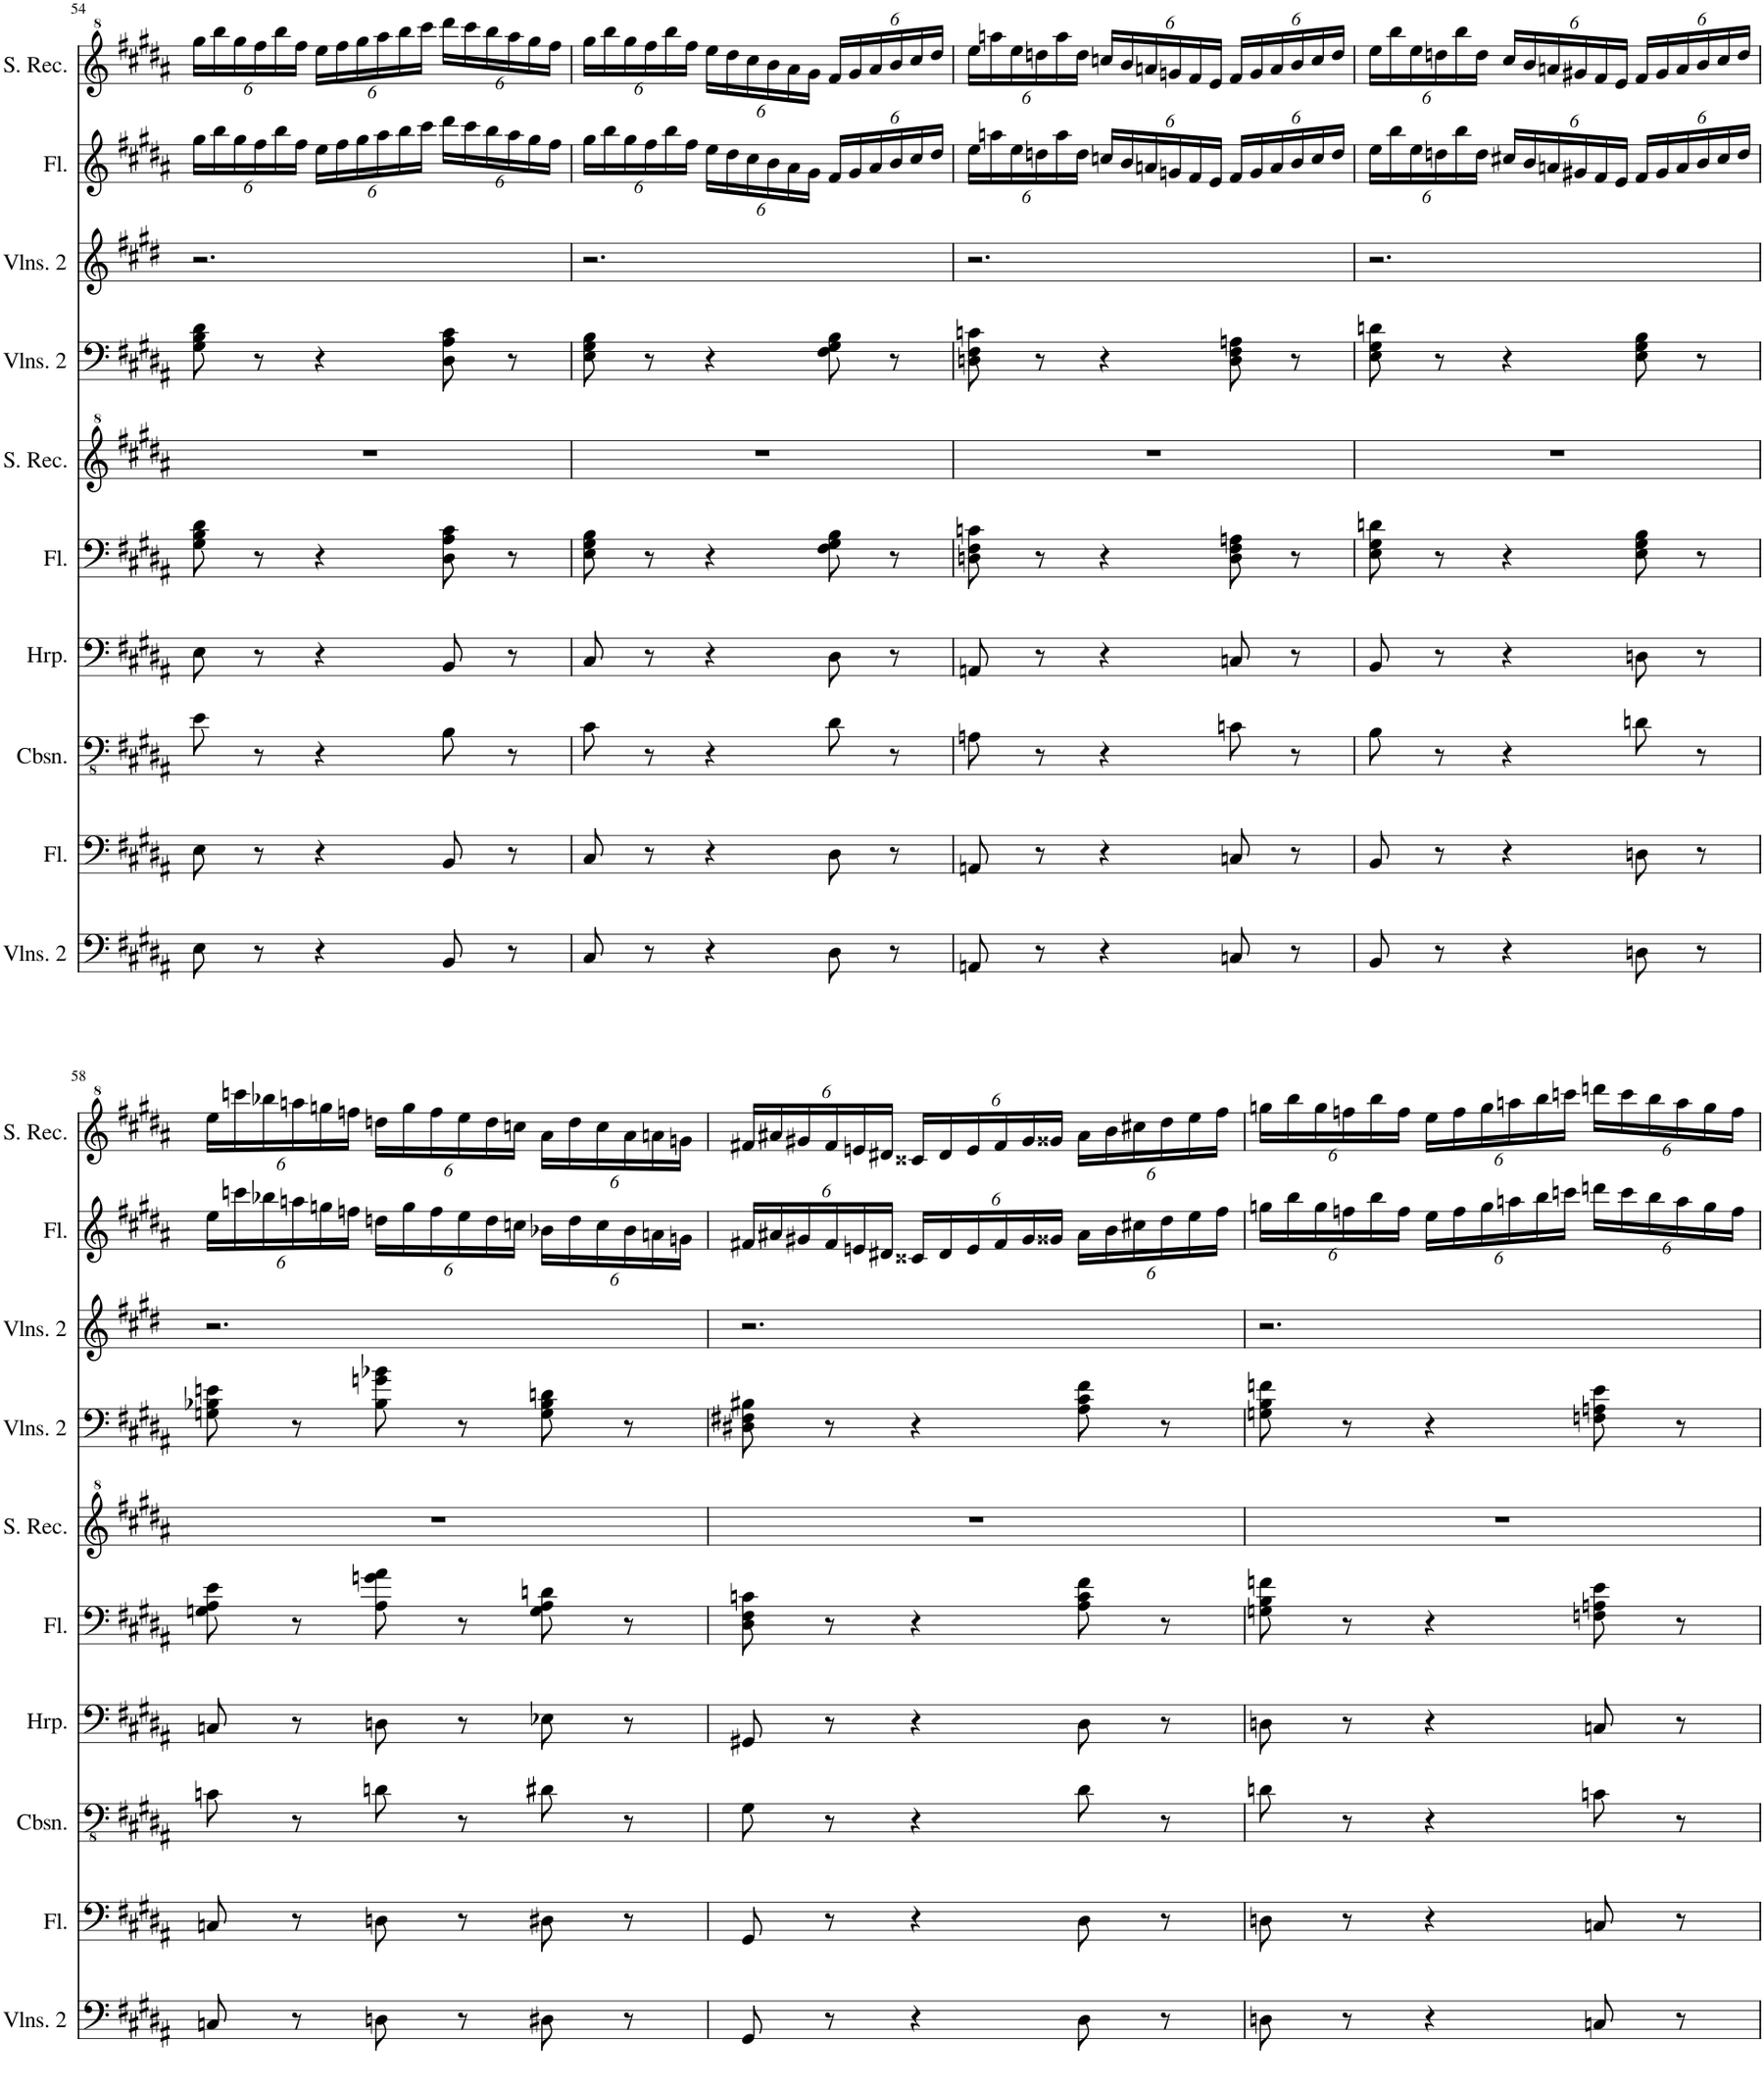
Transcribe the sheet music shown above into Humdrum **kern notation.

**kern	**kern	**kern	**kern	**kern	**kern	**kern	**kern	**kern	**kern
*part10	*part9	*part8	*part7	*part6	*part5	*part4	*part3	*part2	*part1
*staff10	*staff9	*staff8	*staff7	*staff6	*staff5	*staff4	*staff3	*staff2	*staff1
*I"Violins 2	*I"Flute	*I"Contrabassoon	*I"Harp	*I"Flute	*I"Soprano Recorder	*I"Violins 2	*I"Violins 2	*I"Flute	*I"Soprano Recorder
*I'Vlns. 2	*I'Fl.	*I'Cbsn.	*I'Hrp.	*I'Fl.	*I'S. Rec.	*I'Vlns. 2	*I'Vlns. 2	*I'Fl.	*I'S. Rec.
!!LO:PB:g=z
*clefF4	*clefF4	*clefFv4	*clefF4	*clefF4	*clefG^2	*clefF4	*clefG2	*clefG2	*clefG^2
*	*	*Trd7c12	*	*	*	*	*	*	*
*k[f#c#g#d#a#]	*k[f#c#g#d#a#]	*k[f#c#g#d#a#]	*k[f#c#g#d#a#]	*k[f#c#g#d#a#]	*k[f#c#g#d#a#]	*k[f#c#g#d#a#]	*k[f#c#g#d#]	*k[f#c#g#d#a#]	*k[f#c#g#d#a#]
*M3/4	*M3/4	*M3/4	*M3/4	*M3/4	*M3/4	*M3/4	*M3/4	*M3/4	*M3/4
*	*	*	*	*	*	*	*	*Xbrackettup	*Xbrackettup
=54	=54	=54	=54	=54	=54	=54	=54	=54	=54
8E\	8E\	8E\	8E\	8G#\ 8B\ 8d#\	2.r	8G#\ 8B\ 8d#\	2.r	24gg#\LL	24ggg#\LL
.	.	.	.	.	.	.	.	24bb\	24bbb\
.	.	.	.	.	.	.	.	24gg#\	24ggg#\
8r	8r	8r	8r	8r	.	8r	.	24ff#\	24fff#\
.	.	.	.	.	.	.	.	24bb\	24bbb\
.	.	.	.	.	.	.	.	24ff#\JJ	24fff#\JJ
4r	4r	4r	4r	4r	.	4r	.	24ee\LL	24eee\LL
.	.	.	.	.	.	.	.	24ff#\	24fff#\
.	.	.	.	.	.	.	.	24gg#\	24ggg#\
.	.	.	.	.	.	.	.	24aa#\	24aaa#\
.	.	.	.	.	.	.	.	24bb\	24bbb\
.	.	.	.	.	.	.	.	24ccc#\JJ	24cccc#\JJ
8BB/	8BB/	8BB\	8BB/	8D#\ 8A#\ 8c#\	.	8D#\ 8A#\ 8c#\	.	24ddd#\LL	24dddd#\LL
.	.	.	.	.	.	.	.	24ccc#\	24cccc#\
.	.	.	.	.	.	.	.	24bb\	24bbb\
8r	8r	8r	8r	8r	.	8r	.	24aa#\	24aaa#\
.	.	.	.	.	.	.	.	24gg#\	24ggg#\
.	.	.	.	.	.	.	.	24ff#\JJ	24fff#\JJ
=55	=55	=55	=55	=55	=55	=55	=55	=55	=55
8C#/	8C#/	8C#\	8C#/	8E\ 8G#\ 8B\	2.r	8E\ 8G#\ 8B\	2.r	24gg#\LL	24ggg#\LL
.	.	.	.	.	.	.	.	24bb\	24bbb\
.	.	.	.	.	.	.	.	24gg#\	24ggg#\
8r	8r	8r	8r	8r	.	8r	.	24ff#\	24fff#\
.	.	.	.	.	.	.	.	24bb\	24bbb\
.	.	.	.	.	.	.	.	24ff#\JJ	24fff#\JJ
4r	4r	4r	4r	4r	.	4r	.	24ee\LL	24eee\LL
.	.	.	.	.	.	.	.	24dd#\	24ddd#\
.	.	.	.	.	.	.	.	24cc#\	24ccc#\
.	.	.	.	.	.	.	.	24b\	24bb\
.	.	.	.	.	.	.	.	24a#\	24aa#\
.	.	.	.	.	.	.	.	24g#\JJ	24gg#\JJ
8D#\	8D#\	8D#\	8D#\	8F#\ 8G#\ 8B\	.	8F#\ 8G#\ 8B\	.	24f#/LL	24ff#/LL
.	.	.	.	.	.	.	.	24g#/	24gg#/
.	.	.	.	.	.	.	.	24a#/	24aa#/
8r	8r	8r	8r	8r	.	8r	.	24b/	24bb/
.	.	.	.	.	.	.	.	24cc#/	24ccc#/
.	.	.	.	.	.	.	.	24dd#/JJ	24ddd#/JJ
=56	=56	=56	=56	=56	=56	=56	=56	=56	=56
8AAn/	8AAn/	8AAn\	8AAn/	8Dn\ 8F#\ 8cn\	2.r	8Dn\ 8F#\ 8cn\	2.r	24ee\LL	24eee\LL
.	.	.	.	.	.	.	.	24aan\	24aaan\
.	.	.	.	.	.	.	.	24ee\	24eee\
8r	8r	8r	8r	8r	.	8r	.	24ddn\	24dddn\
.	.	.	.	.	.	.	.	24aa\	24aaa\
.	.	.	.	.	.	.	.	24dd\JJ	24ddd\JJ
4r	4r	4r	4r	4r	.	4r	.	24ccn/LL	24cccn/LL
.	.	.	.	.	.	.	.	24b/	24bb/
.	.	.	.	.	.	.	.	24an/	24aan/
.	.	.	.	.	.	.	.	24gn/	24ggn/
.	.	.	.	.	.	.	.	24f#/	24ff#/
.	.	.	.	.	.	.	.	24e/JJ	24ee/JJ
8Cn/	8Cn/	8Cn\	8Cn/	8D\ 8F#\ 8An\	.	8D\ 8F#\ 8An\	.	24f#/LL	24ff#/LL
.	.	.	.	.	.	.	.	24g/	24gg/
.	.	.	.	.	.	.	.	24a/	24aa/
8r	8r	8r	8r	8r	.	8r	.	24b/	24bb/
.	.	.	.	.	.	.	.	24cc/	24ccc/
.	.	.	.	.	.	.	.	24dd/JJ	24ddd/JJ
=57	=57	=57	=57	=57	=57	=57	=57	=57	=57
8BB/	8BB/	8BB\	8BB/	8E\ 8G#\ 8dn\	2.r	8E\ 8G#\ 8dn\	2.r	24ee\LL	24eee\LL
.	.	.	.	.	.	.	.	24bb\	24bbb\
.	.	.	.	.	.	.	.	24ee\	24eee\
8r	8r	8r	8r	8r	.	8r	.	24ddn\	24dddn\
.	.	.	.	.	.	.	.	24bb\	24bbb\
.	.	.	.	.	.	.	.	24dd\JJ	24ddd\JJ
4r	4r	4r	4r	4r	.	4r	.	24cc#X/LL	24ccc#/LL
.	.	.	.	.	.	.	.	24b/	24bb/
.	.	.	.	.	.	.	.	24an/	24aan/
.	.	.	.	.	.	.	.	24g#X/	24gg#X/
.	.	.	.	.	.	.	.	24f#/	24ff#/
.	.	.	.	.	.	.	.	24e/JJ	24ee/JJ
8Dn\	8Dn\	8Dn\	8Dn\	8E\ 8G#\ 8B\	.	8E\ 8G#\ 8B\	.	24f#/LL	24ff#/LL
.	.	.	.	.	.	.	.	24g#/	24gg#/
.	.	.	.	.	.	.	.	24a/	24aa/
8r	8r	8r	8r	8r	.	8r	.	24b/	24bb/
.	.	.	.	.	.	.	.	24cc#/	24ccc#/
.	.	.	.	.	.	.	.	24dd/JJ	24ddd/JJ
!!LO:LB:g=z
=58	=58	=58	=58	=58	=58	=58	=58	=58	=58
8Cn/	8Cn/	8Cn\	8Cn/	8Gn\ 8A#\ 8e\	2.r	8Gn\ 8B-X\ 8en\	2.r	24ee\LL	24eee\LL
.	.	.	.	.	.	.	.	24cccn\	24ccccn\
.	.	.	.	.	.	.	.	24bb-X\	24bbb-X\
8r	8r	8r	8r	8r	.	8r	.	24aan\	24aaan\
.	.	.	.	.	.	.	.	24ggn\	24gggn\
.	.	.	.	.	.	.	.	24ffn\JJ	24fffn\JJ
8Dn\	8Dn\	8Dn\	8Dn\	8A#\ 8gn\ 8a#\	.	8B-\ 8gn\ 8b-X\	.	24ddn\LL	24dddn\LL
.	.	.	.	.	.	.	.	24gg\	24ggg\
.	.	.	.	.	.	.	.	24ff\	24fff\
8r	8r	8r	8r	8r	.	8r	.	24ee\	24eee\
.	.	.	.	.	.	.	.	24dd\	24ddd\
.	.	.	.	.	.	.	.	24ccn\JJ	24cccn\JJ
8D#X\	8D#X\	8D#X\	8E-X\	8G\ 8A#\ 8dn\	.	8G\ 8B-\ 8dn\	.	24b-X\LL	24aa#\LL
.	.	.	.	.	.	.	.	24dd\	24ddd\
.	.	.	.	.	.	.	.	24cc\	24ccc\
8r	8r	8r	8r	8r	.	8r	.	24b-\	24aa#\
.	.	.	.	.	.	.	.	24an\	24aan\
.	.	.	.	.	.	.	.	24gn\JJ	24ggn\JJ
=59	=59	=59	=59	=59	=59	=59	=59	=59	=59
8GG#/	8GG#/	8GG#\	8GG#X/	8D#\ 8F#\ 8cn\	2.r	8D#X\ 8F#X\ 8B#X\	2.r	24f#X/LL	24ff#X/LL
.	.	.	.	.	.	.	.	24a#X/	24aa#X/
.	.	.	.	.	.	.	.	24g#X/	24gg#X/
8r	8r	8r	8r	8r	.	8r	.	24f#/	24ff#/
.	.	.	.	.	.	.	.	24en/	24een/
.	.	.	.	.	.	.	.	24d#X/JJ	24dd#X/JJ
4r	4r	4r	4r	4r	.	4r	.	24c##X/LL	24cc##X/LL
.	.	.	.	.	.	.	.	24d#/	24dd#/
.	.	.	.	.	.	.	.	24e/	24ee/
.	.	.	.	.	.	.	.	24f#/	24ff#/
.	.	.	.	.	.	.	.	24g#/	24gg#/
.	.	.	.	.	.	.	.	24g##X/JJ	24gg##X/JJ
8D#\	8D#\	8D#\	8D#\	8A#\ 8c\ 8f#\	.	8A#\ 8c#\ 8f#\	.	24a#\LL	24aa#\LL
.	.	.	.	.	.	.	.	24b\	24bb\
.	.	.	.	.	.	.	.	24cc#X\	24ccc#X\
8r	8r	8r	8r	8r	.	8r	.	24dd#\	24ddd#\
.	.	.	.	.	.	.	.	24ee\	24eee\
.	.	.	.	.	.	.	.	24ff#\JJ	24fff#\JJ
=60	=60	=60	=60	=60	=60	=60	=60	=60	=60
8Dn\	8Dn\	8Dn\	8Dn\	8Gn\ 8B\ 8fn\	2.r	8Gn\ 8B\ 8fn\	2.r	24ggn\LL	24gggn\LL
.	.	.	.	.	.	.	.	24bb\	24bbb\
.	.	.	.	.	.	.	.	24gg\	24ggg\
8r	8r	8r	8r	8r	.	8r	.	24ffn\	24fffn\
.	.	.	.	.	.	.	.	24bb\	24bbb\
.	.	.	.	.	.	.	.	24ff\JJ	24fff\JJ
4r	4r	4r	4r	4r	.	4r	.	24ee\LL	24eee\LL
.	.	.	.	.	.	.	.	24ff\	24fff\
.	.	.	.	.	.	.	.	24gg\	24ggg\
.	.	.	.	.	.	.	.	24aan\	24aaan\
.	.	.	.	.	.	.	.	24bb\	24bbb\
.	.	.	.	.	.	.	.	24cccn\JJ	24ccccn\JJ
8Cn/	8Cn/	8Cn\	8Cn/	8Fn\ 8An\ 8e\	.	8Fn\ 8An\ 8e\	.	24dddn\LL	24ddddn\LL
.	.	.	.	.	.	.	.	24ccc\	24cccc\
.	.	.	.	.	.	.	.	24bb\	24bbb\
8r	8r	8r	8r	8r	.	8r	.	24aa\	24aaa\
.	.	.	.	.	.	.	.	24gg\	24ggg\
.	.	.	.	.	.	.	.	24ff\JJ	24fff\JJ
=	=	=	=	=	=	=	=	=	=
*-	*-	*-	*-	*-	*-	*-	*-	*-	*-
